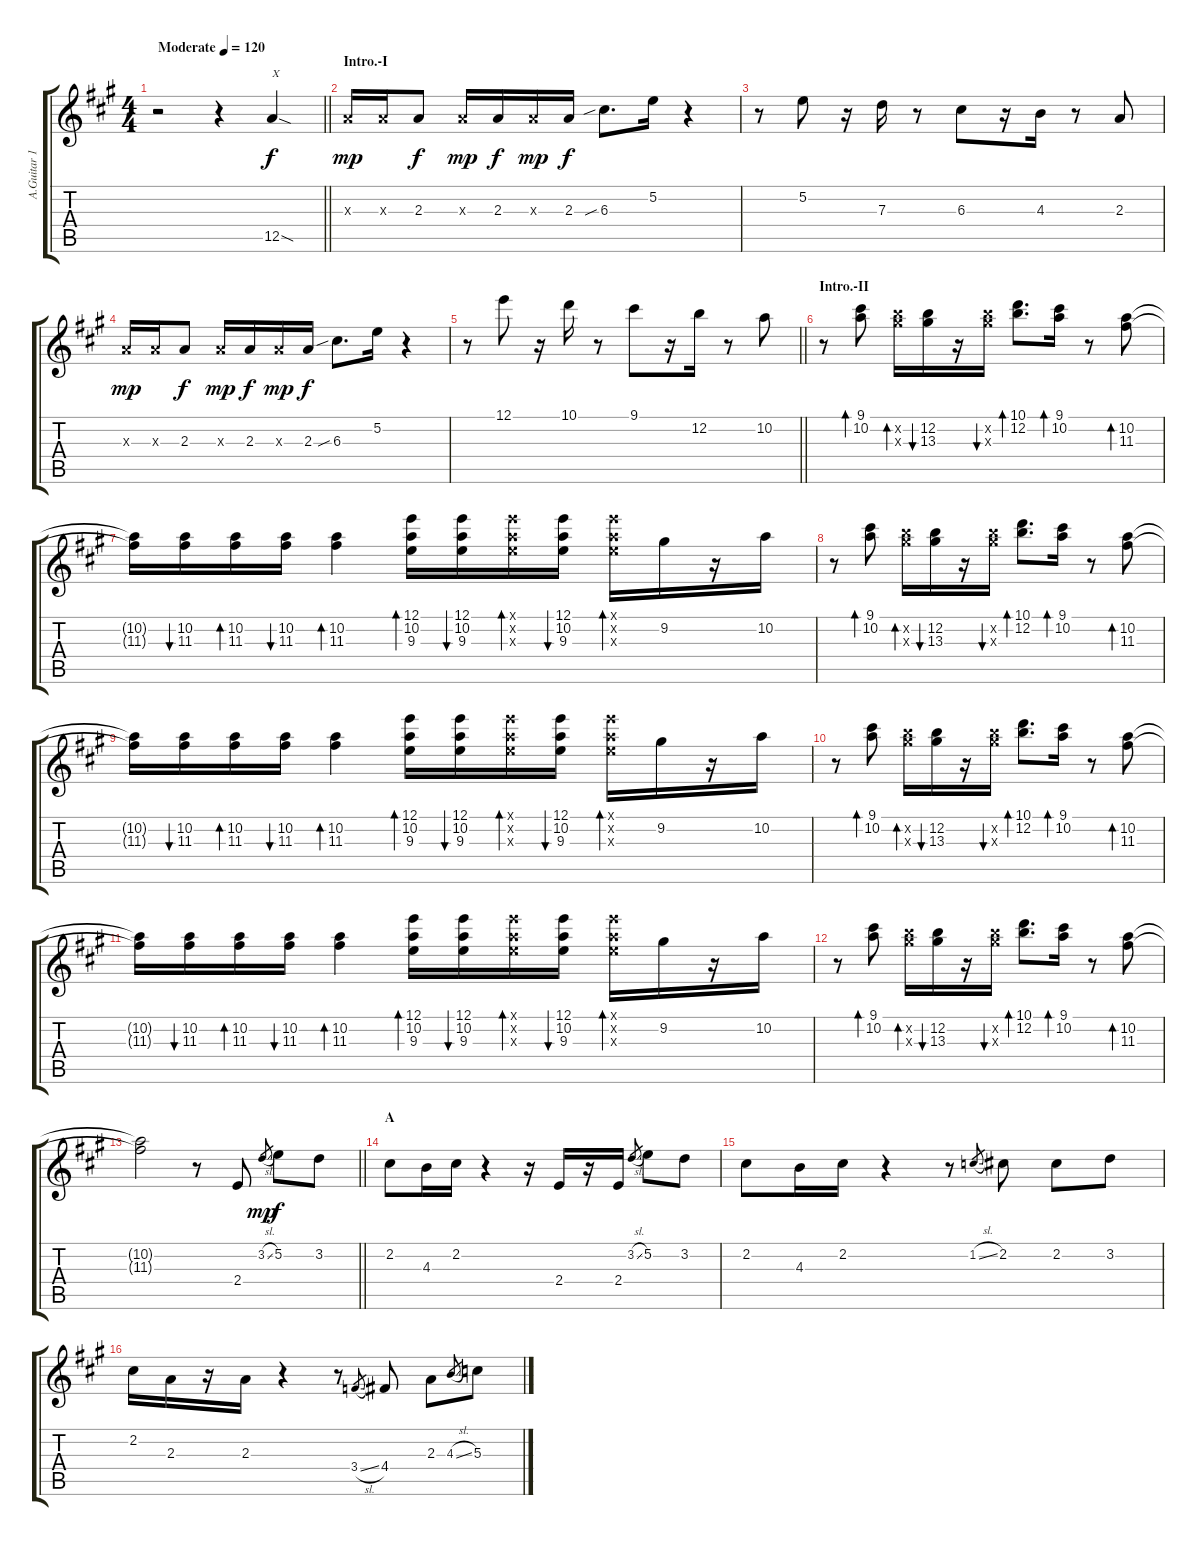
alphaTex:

\track ("A.Guitar 1" "A.Guitar 1") {instrument acousticguitarsteel}
\staff {score tabs}
\tuning (E4 B3 G3 D3 A2 E2) {hide}
\ts (4 4)
\tempo (120 "Moderate")
\clef g2
\barLineRight lightlight
\ks a
r.2{dy f instrument acousticguitarsteel} r.4 12.5{sod}.4{txt "X" instrument guitarfretnoise} |
\section ("" "Intro.-I")
2.3{x}.16{dy mp instrument acousticguitarsteel} 2.3{x}.16 2.3.8{dy f} 2.3{x}.16{dy mp} 2.3.16{dy f} 2.3{x}.16{dy mp} 2.3.16{dy f} 6.3{sib}.8{d} 5.2.16 r.4 |
r.8 5.2.8 r.16 7.3.16 r.8 6.3.8 r.16 4.3.16 r.8 2.3.8 |
2.3{x}.16{dy mp} 2.3{x}.16 2.3.8{dy f} 2.3{x}.16{dy mp} 2.3.16{dy f} 2.3{x}.16{dy mp} 2.3.16{dy f} 6.3{sib}.8{d} 5.2.16 r.4 |
\barLineRight lightlight
r.8 12.1.8 r.16 10.1.16 r.8 9.1.8 r.16 12.2.16 r.8 10.2.8 |
\section ("" "Intro.-II")
r.8 (9.1 10.2).8{bd 30} (12.2{x} 13.3{x}).16{bd 30} (12.2 13.3).16{bu 30} r.16 (12.2{x} 13.3{x}).16{bu 30} (10.1 12.2).8{d bd 30} (9.1 10.2).16{bd 30} r.8 (10.2 11.3).8{bd 30} |
(10.2{t} 11.3{t}).16 (10.2 11.3).16{bu 30} (10.2 11.3).16{bd 30} (10.2 11.3).16{bu 30} (10.2 11.3).4{bd 30} (12.1 10.2 9.3).16{bd 30} (12.1 10.2 9.3).16{bu 30} (12.1{x} 10.2{x} 9.3{x}).16{bd 30} (12.1 10.2 9.3).16{bu 30} (12.1{x} 10.2{x} 9.3{x}).16{bd 30} 9.2.16 r.16 10.2.16 |
r.8 (9.1 10.2).8{bd 30} (12.2{x} 13.3{x}).16{bd 30} (12.2 13.3).16{bu 30} r.16 (12.2{x} 13.3{x}).16{bu 30} (10.1 12.2).8{d bd 30} (9.1 10.2).16{bd 30} r.8 (10.2 11.3).8{bd 30} |
(10.2{t} 11.3{t}).16 (10.2 11.3).16{bu 30} (10.2 11.3).16{bd 30} (10.2 11.3).16{bu 30} (10.2 11.3).4{bd 30} (12.1 10.2 9.3).16{bd 30} (12.1 10.2 9.3).16{bu 30} (12.1{x} 10.2{x} 9.3{x}).16{bd 30} (12.1 10.2 9.3).16{bu 30} (12.1{x} 10.2{x} 9.3{x}).16{bd 30} 9.2.16 r.16 10.2.16 |
r.8 (9.1 10.2).8{bd 30} (12.2{x} 13.3{x}).16{bd 30} (12.2 13.3).16{bu 30} r.16 (12.2{x} 13.3{x}).16{bu 30} (10.1 12.2).8{d bd 30} (9.1 10.2).16{bd 30} r.8 (10.2 11.3).8{bd 30} |
(10.2{t} 11.3{t}).16 (10.2 11.3).16{bu 30} (10.2 11.3).16{bd 30} (10.2 11.3).16{bu 30} (10.2 11.3).4{bd 30} (12.1 10.2 9.3).16{bd 30} (12.1 10.2 9.3).16{bu 30} (12.1{x} 10.2{x} 9.3{x}).16{bd 30} (12.1 10.2 9.3).16{bu 30} (12.1{x} 10.2{x} 9.3{x}).16{bd 30} 9.2.16 r.16 10.2.16 |
r.8 (9.1 10.2).8{bd 30} (12.2{x} 13.3{x}).16{bd 30} (12.2 13.3).16{bu 30} r.16 (12.2{x} 13.3{x}).16{bu 30} (10.1 12.2).8{d bd 30} (9.1 10.2).16{bd 30} r.8 (10.2 11.3).8{bd 30} |
\barLineRight lightlight
(10.2{t} 11.3{t}).2 r.8 2.4.8 3.2{sl}.8{gr dy mp} 5.2.8{dy f} 3.2.8 |
\section ("" "A")
2.2.8 4.3.16 2.2.16 r.4 r.16 2.4.16 r.16 2.4.16 3.2{sl}.8{gr} 5.2.8 3.2.8 |
2.2.8 4.3.16 2.2.16 r.4 r.8 1.2{sl}.8{gr} 2.2.8 2.2.8 3.2.8 |
2.2.16 2.3.16 r.16 2.3.16 r.4 r.8 3.4{sl}.8{gr} 4.4.8 2.3.8 4.3{sl}.8{gr} 5.3.8
